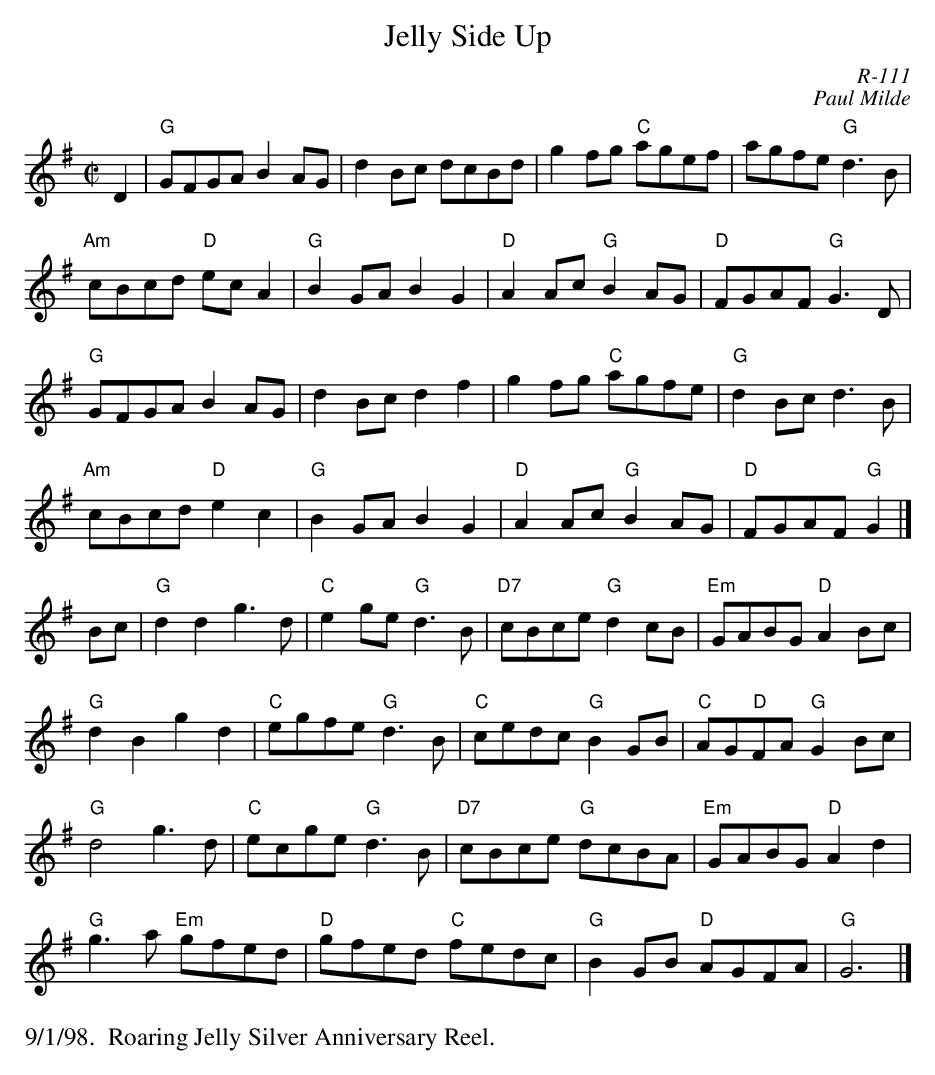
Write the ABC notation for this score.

X:1
T: Jelly Side Up
C: R-111
C: Paul Milde
M: C|
K: G
D2| "G"GFGA B2AG| d2Bc dcBd| g2fg "C"agef| agfe "G"d3B|
   "Am"cBcd "D"ecA2| "G"B2GA B2G2| "D"A2Ac "G"B2AG| "D"FGAF "G"G3D|
    "G"GFGA B2AG| d2Bc d2f2| g2fg "C"agfe| "G"d2Bc d3B|
   "Am"cBcd "D"e2c2| "G"B2GA B2G2| "D"A2Ac "G"B2AG| "D"FGAF "G"G2|]
\
Bc| "G"d2d2 g3d| "C"e2ge "G"d3B| "D7"cBce "G"d2cB| "Em"GABG "D"A2Bc|
    "G"d2B2 g2d2| "C"egfe "G"d3B| "C"cedc "G"B2GB| "C"AG"D"FA "G"G2Bc|
    "G"d4 g3d| "C"ecge "G"d3B| "D7"cBce "G"dcBA| "Em"GABG "D"A2d2|
    "G"g3a "Em"gfed| "D"gfed "C"fedc| "G"B2GB "D"AGFA| "G"G6 |]
